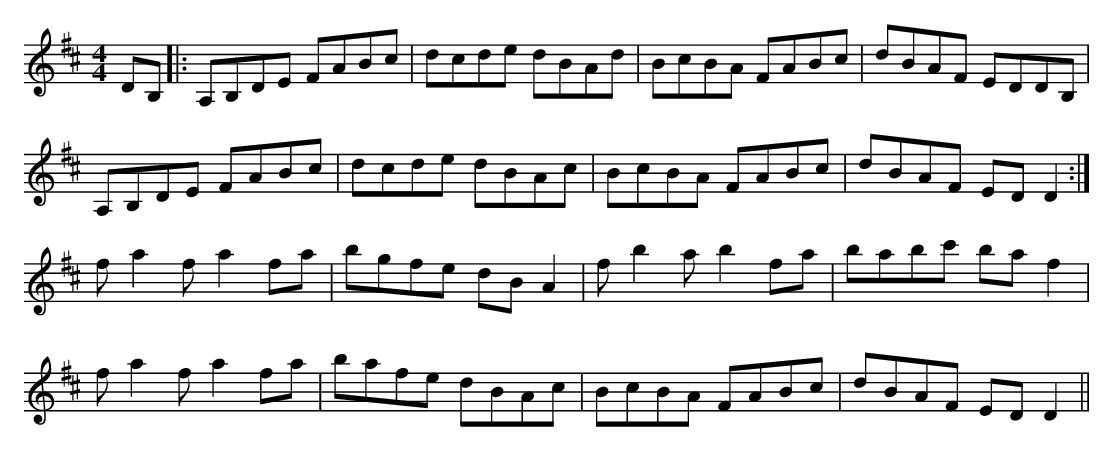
X:1
M:4/4
K:D
DB,|:A,B,DE FABc|dcde dBAd|BcBA FABc|dBAF EDDB,|
A,B,DE FABc|dcde dBAc|BcBA FABc|dBAF ED D2:|
fa2fa2 fa|bgfe dBA2|fb2ab2 fa|babc' ba f2|
fa2fa2 fa|bafe dBAc|BcBA FABc|dBAF ED D2||
